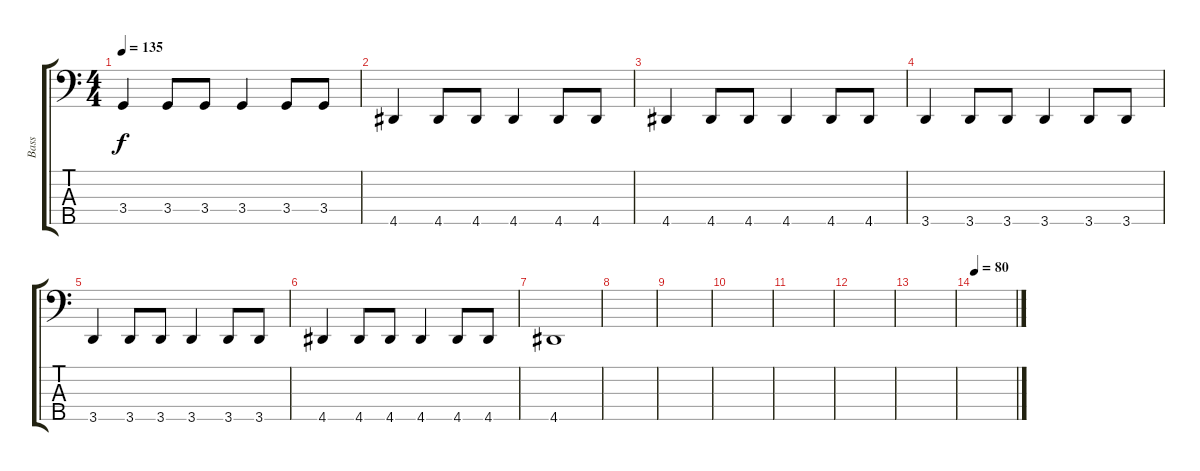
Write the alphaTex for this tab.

\track ("Bass" "Bass") {instrument electricbassfinger}
\staff {score tabs}
\tuning (G2 D2 A1 E1 B0) {hide}
\ts (4 4)
\tempo 135
\clef f4
\ks c
3.4.4{dy f} 3.4.8 3.4.8 3.4.4 3.4.8 3.4.8 |
4.5.4 4.5.8 4.5.8 4.5.4 4.5.8 4.5.8 |
4.5.4 4.5.8 4.5.8 4.5.4 4.5.8 4.5.8 |
3.5.4 3.5.8 3.5.8 3.5.4 3.5.8 3.5.8 |
3.5.4 3.5.8 3.5.8 3.5.4 3.5.8 3.5.8 |
4.5.4 4.5.8 4.5.8 4.5.4 4.5.8 4.5.8 |
4.5.1 |
|
|
|
|
|
|
\tempo 80
